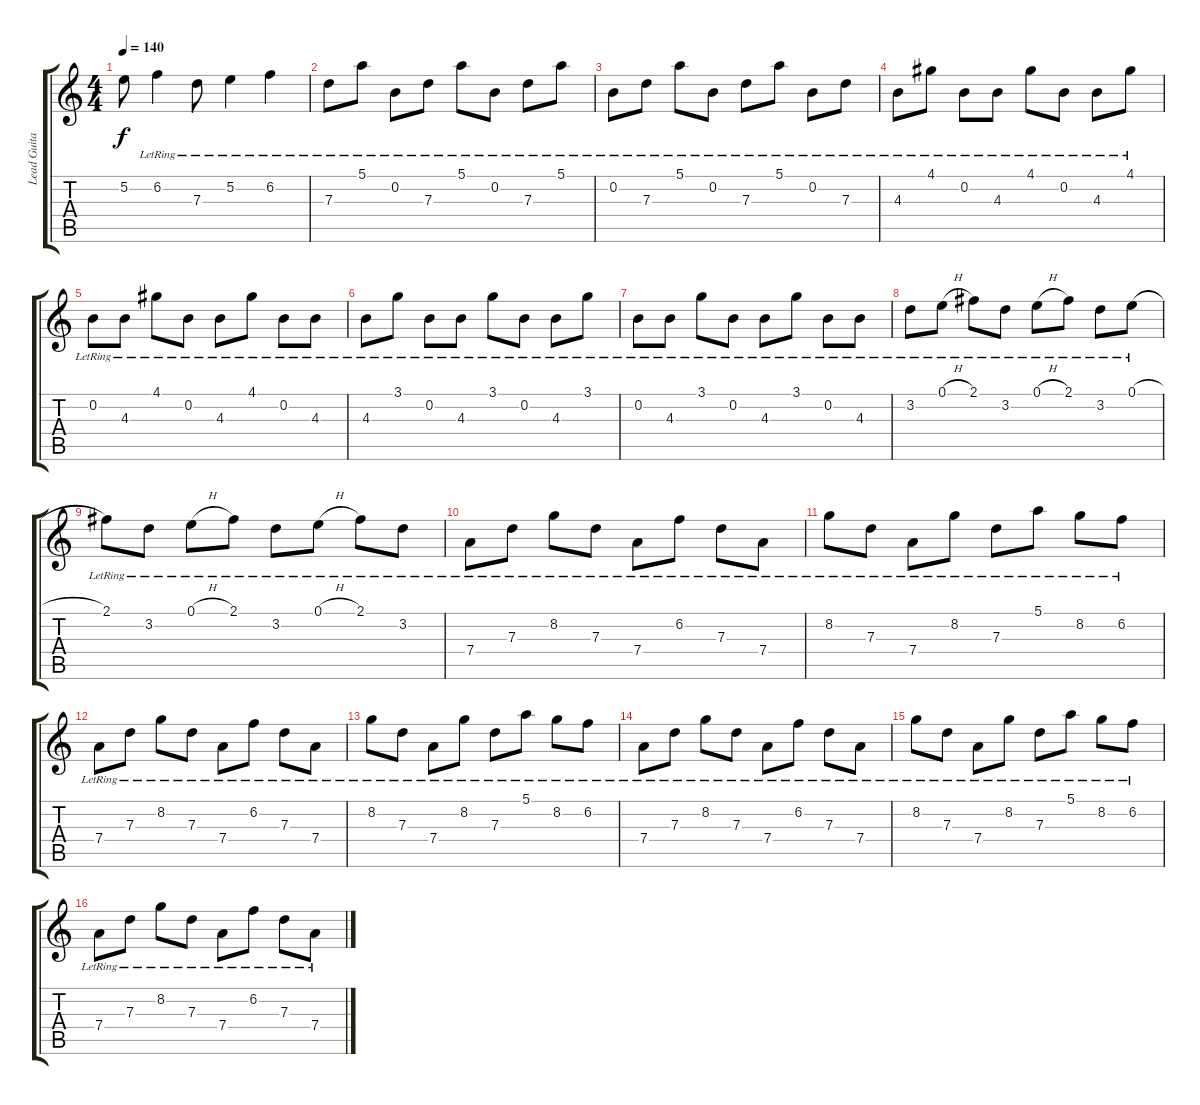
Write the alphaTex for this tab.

\track ("Lead Guitar - John Frusciante" "Lead Guita") {instrument electricguitarjazz}
\staff {score tabs}
\tuning (E4 B3 G3 D3 A2 E2) {hide}
\ts (4 4)
\tempo 140
\clef g2
\ks c
5.2{t}.8{dy f} 6.2{lr}.4 7.3{lr}.8 5.2{lr}.4 6.2{lr}.4 |
7.3{lr}.8 5.1{lr}.8 0.2{lr}.8 7.3{lr}.8 5.1{lr}.8 0.2{lr}.8 7.3{lr}.8 5.1{lr}.8 |
0.2{lr}.8 7.3{lr}.8 5.1{lr}.8 0.2{lr}.8 7.3{lr}.8 5.1{lr}.8 0.2{lr}.8 7.3{lr}.8 |
4.3{lr}.8 4.1{lr}.8 0.2{lr}.8 4.3{lr}.8 4.1{lr}.8 0.2{lr}.8 4.3{lr}.8 4.1{lr}.8 |
0.2{lr}.8 4.3{lr}.8 4.1{lr}.8 0.2{lr}.8 4.3{lr}.8 4.1{lr}.8 0.2{lr}.8 4.3{lr}.8 |
4.3{lr}.8 3.1{lr}.8 0.2{lr}.8 4.3{lr}.8 3.1{lr}.8 0.2{lr}.8 4.3{lr}.8 3.1{lr}.8 |
0.2{lr}.8 4.3{lr}.8 3.1{lr}.8 0.2{lr}.8 4.3{lr}.8 3.1{lr}.8 0.2{lr}.8 4.3{lr}.8 |
3.2{lr}.8 0.1{h lr}.8 2.1{lr}.8 3.2{lr}.8 0.1{h lr}.8 2.1{lr}.8 3.2{lr}.8 0.1{h lr}.8 |
2.1{lr}.8 3.2{lr}.8 0.1{h lr}.8 2.1{lr}.8 3.2{lr}.8 0.1{h lr}.8 2.1{lr}.8 3.2{lr}.8 |
7.4{lr}.8 7.3{lr}.8 8.2{lr}.8 7.3{lr}.8 7.4{lr}.8 6.2{lr}.8 7.3{lr}.8 7.4{lr}.8 |
8.2{lr}.8 7.3{lr}.8 7.4{lr}.8 8.2{lr}.8 7.3{lr}.8 5.1{lr}.8 8.2{lr}.8 6.2{lr}.8 |
7.4{lr}.8 7.3{lr}.8 8.2{lr}.8 7.3{lr}.8 7.4{lr}.8 6.2{lr}.8 7.3{lr}.8 7.4{lr}.8 |
8.2{lr}.8 7.3{lr}.8 7.4{lr}.8 8.2{lr}.8 7.3{lr}.8 5.1{lr}.8 8.2{lr}.8 6.2{lr}.8 |
7.4{lr}.8 7.3{lr}.8 8.2{lr}.8 7.3{lr}.8 7.4{lr}.8 6.2{lr}.8 7.3{lr}.8 7.4{lr}.8 |
8.2{lr}.8 7.3{lr}.8 7.4{lr}.8 8.2{lr}.8 7.3{lr}.8 5.1{lr}.8 8.2{lr}.8 6.2{lr}.8 |
7.4{lr}.8 7.3{lr}.8 8.2{lr}.8 7.3{lr}.8 7.4{lr}.8 6.2{lr}.8 7.3{lr}.8 7.4{lr}.8
